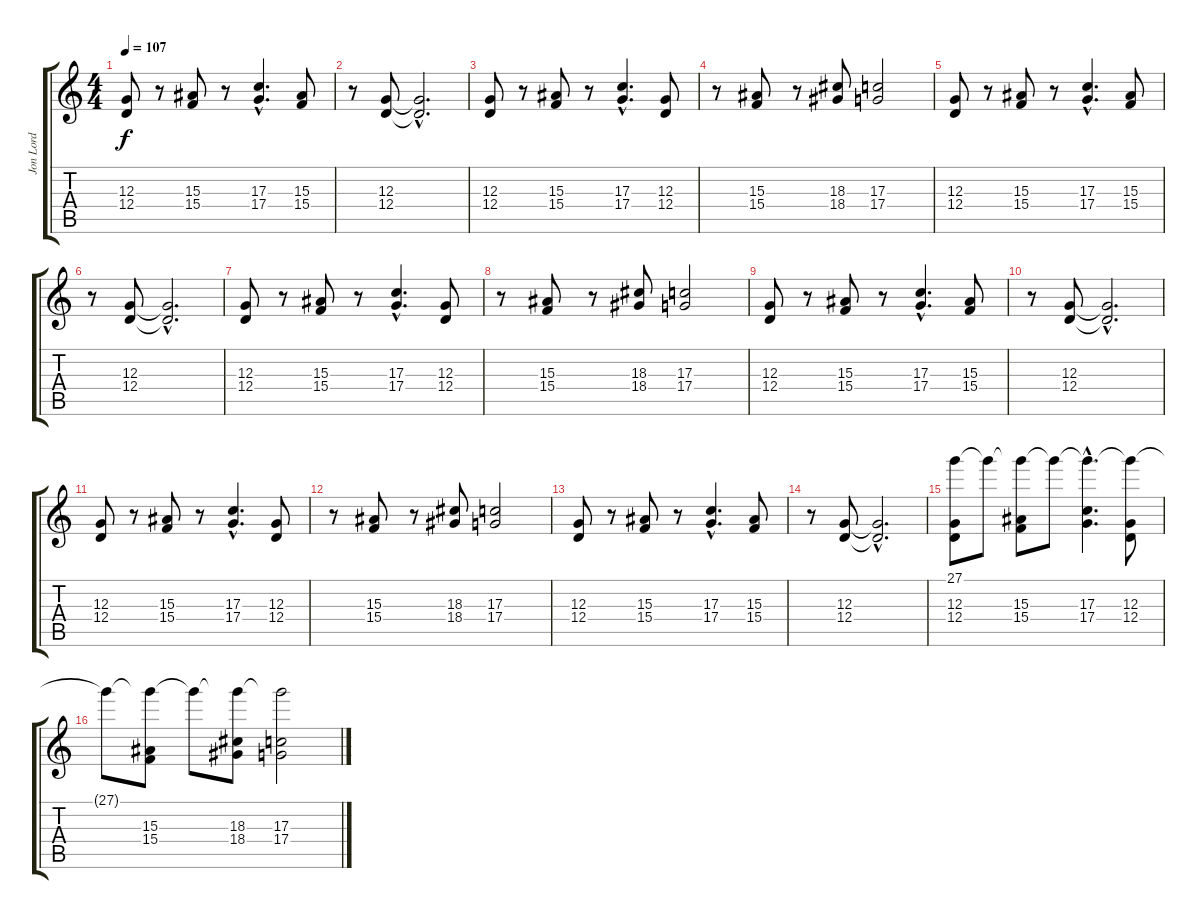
\track ("Jon Lord " "Jon Lord ") {instrument drawbarorgan}
\staff {score tabs}
\tuning (E4 B3 G3 D3 A2 E2) {hide}
\ts (4 4)
\tempo 107
\clef g2
\ks c
(12.3 12.4).8{dy f} r.8 (15.3 15.4).8 r.8 (17.3{hac} 17.4{hac}).4{d} (15.3 15.4).8 |
r.8 (12.3 12.4).8 (12.3{hac t} 12.4{hac t}).2{d} |
(12.3 12.4).8 r.8 (15.3 15.4).8 r.8 (17.3{hac} 17.4{hac}).4{d} (12.3 12.4).8 |
r.8 (15.3 15.4).8 r.8 (18.3 18.4).8 (17.3 17.4).2 |
(12.3 12.4).8 r.8 (15.3 15.4).8 r.8 (17.3{hac} 17.4{hac}).4{d} (15.3 15.4).8 |
r.8 (12.3 12.4).8 (12.3{hac t} 12.4{hac t}).2{d} |
(12.3 12.4).8 r.8 (15.3 15.4).8 r.8 (17.3{hac} 17.4{hac}).4{d} (12.3 12.4).8 |
r.8 (15.3 15.4).8 r.8 (18.3 18.4).8 (17.3 17.4).2 |
(12.3 12.4).8 r.8 (15.3 15.4).8 r.8 (17.3{hac} 17.4{hac}).4{d} (15.3 15.4).8 |
r.8 (12.3 12.4).8 (12.3{hac t} 12.4{hac t}).2{d} |
(12.3 12.4).8 r.8 (15.3 15.4).8 r.8 (17.3{hac} 17.4{hac}).4{d} (12.3 12.4).8 |
r.8 (15.3 15.4).8 r.8 (18.3 18.4).8 (17.3 17.4).2 |
(12.3 12.4).8 r.8 (15.3 15.4).8 r.8 (17.3{hac} 17.4{hac}).4{d} (15.3 15.4).8 |
r.8 (12.3 12.4).8 (12.3{hac t} 12.4{hac t}).2{d} |
(27.1 12.3 12.4).8 27.1{t}.8 (27.1{t} 15.3 15.4).8 27.1{t}.8 (27.1{hac t} 17.3{hac} 17.4{hac}).4{d} (27.1{t} 12.3 12.4).8 |
27.1{t}.8 (27.1{t} 15.3 15.4).8 27.1{t}.8 (27.1{t} 18.3 18.4).8 (27.1{t} 17.3 17.4).2
